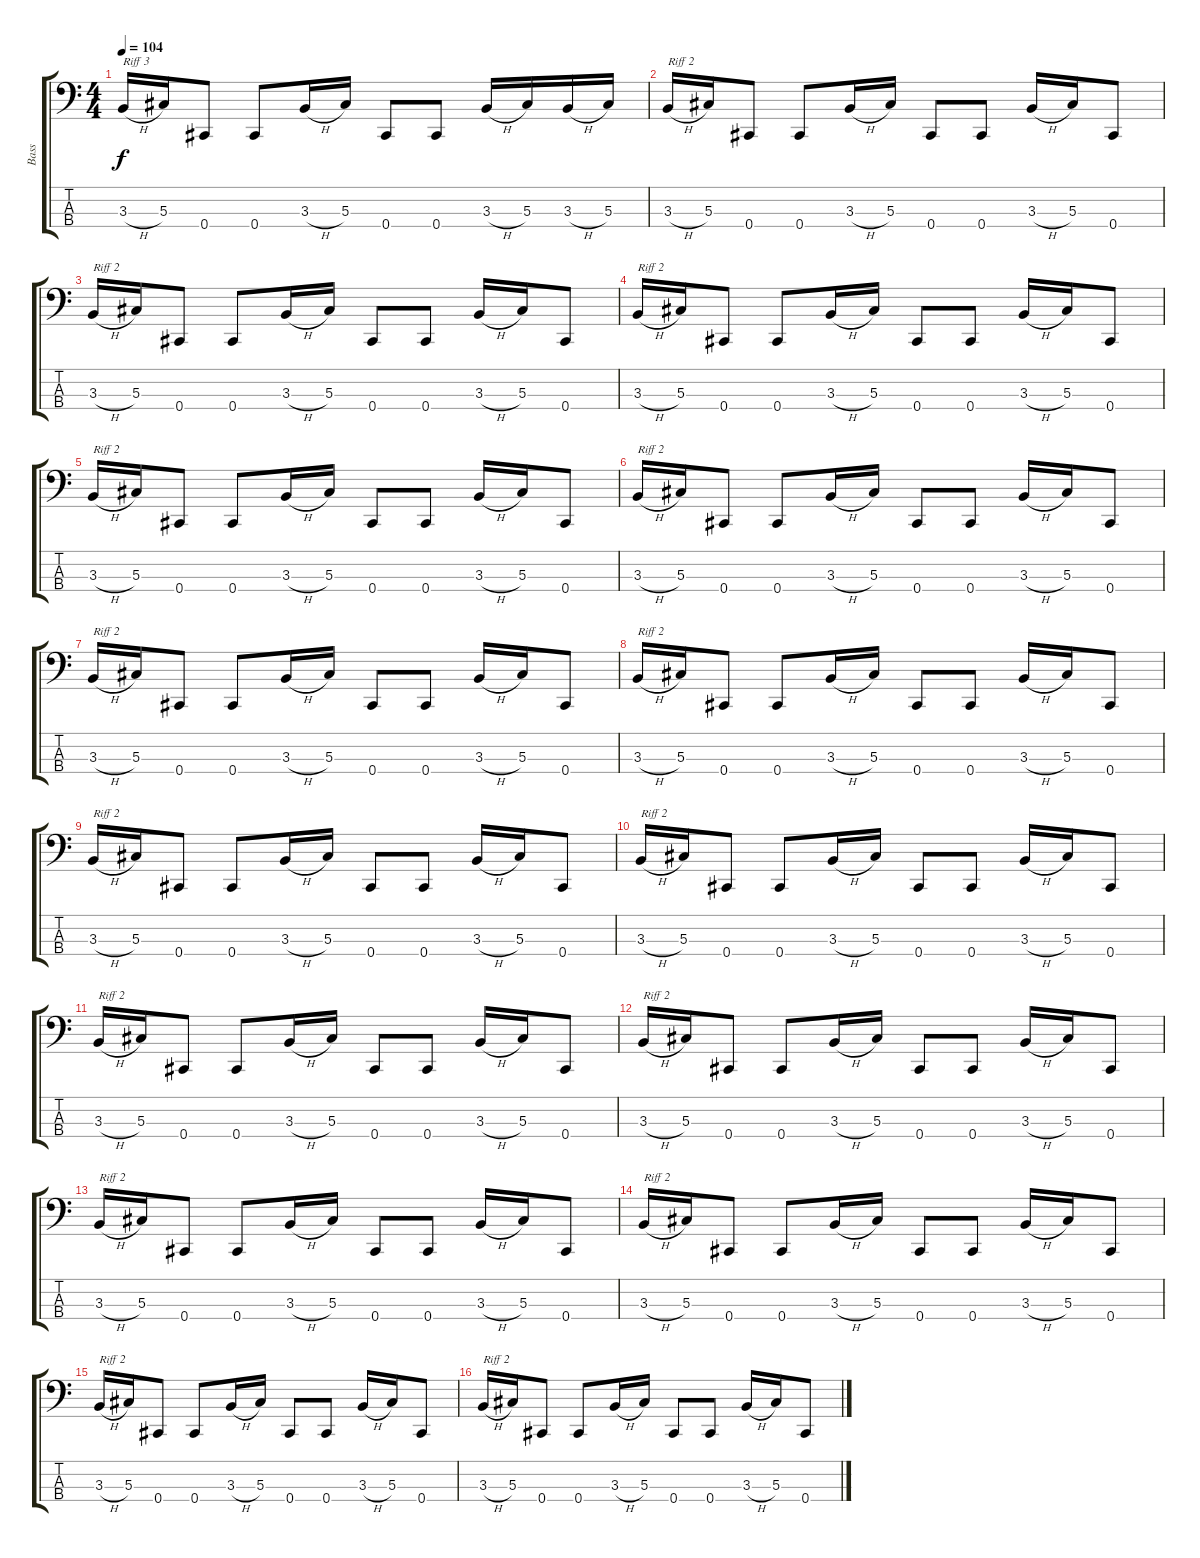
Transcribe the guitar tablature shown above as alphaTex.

\track ("Bass" "Bass") {instrument electricbassfinger}
\staff {score tabs}
\tuning (Gb2 Db2 Ab1 Db1) {hide}
\ts (4 4)
\tempo 104
\clef f4
\ks c
3.3{h}.16{txt "Riff 3" dy f} 5.3.16 0.4.8 0.4.8 3.3{h}.16 5.3.16 0.4.8 0.4.8 3.3{h}.16 5.3.16 3.3{h}.16 5.3.16 |
3.3{h}.16{txt "Riff 2"} 5.3.16 0.4.8 0.4.8 3.3{h}.16 5.3.16 0.4.8 0.4.8 3.3{h}.16 5.3.16 0.4.8 |
3.3{h}.16{txt "Riff 2"} 5.3.16 0.4.8 0.4.8 3.3{h}.16 5.3.16 0.4.8 0.4.8 3.3{h}.16 5.3.16 0.4.8 |
3.3{h}.16{txt "Riff 2"} 5.3.16 0.4.8 0.4.8 3.3{h}.16 5.3.16 0.4.8 0.4.8 3.3{h}.16 5.3.16 0.4.8 |
3.3{h}.16{txt "Riff 2"} 5.3.16 0.4.8 0.4.8 3.3{h}.16 5.3.16 0.4.8 0.4.8 3.3{h}.16 5.3.16 0.4.8 |
3.3{h}.16{txt "Riff 2"} 5.3.16 0.4.8 0.4.8 3.3{h}.16 5.3.16 0.4.8 0.4.8 3.3{h}.16 5.3.16 0.4.8 |
3.3{h}.16{txt "Riff 2"} 5.3.16 0.4.8 0.4.8 3.3{h}.16 5.3.16 0.4.8 0.4.8 3.3{h}.16 5.3.16 0.4.8 |
3.3{h}.16{txt "Riff 2"} 5.3.16 0.4.8 0.4.8 3.3{h}.16 5.3.16 0.4.8 0.4.8 3.3{h}.16 5.3.16 0.4.8 |
3.3{h}.16{txt "Riff 2"} 5.3.16 0.4.8 0.4.8 3.3{h}.16 5.3.16 0.4.8 0.4.8 3.3{h}.16 5.3.16 0.4.8 |
3.3{h}.16{txt "Riff 2"} 5.3.16 0.4.8 0.4.8 3.3{h}.16 5.3.16 0.4.8 0.4.8 3.3{h}.16 5.3.16 0.4.8 |
3.3{h}.16{txt "Riff 2"} 5.3.16 0.4.8 0.4.8 3.3{h}.16 5.3.16 0.4.8 0.4.8 3.3{h}.16 5.3.16 0.4.8 |
3.3{h}.16{txt "Riff 2"} 5.3.16 0.4.8 0.4.8 3.3{h}.16 5.3.16 0.4.8 0.4.8 3.3{h}.16 5.3.16 0.4.8 |
3.3{h}.16{txt "Riff 2"} 5.3.16 0.4.8 0.4.8 3.3{h}.16 5.3.16 0.4.8 0.4.8 3.3{h}.16 5.3.16 0.4.8 |
3.3{h}.16{txt "Riff 2"} 5.3.16 0.4.8 0.4.8 3.3{h}.16 5.3.16 0.4.8 0.4.8 3.3{h}.16 5.3.16 0.4.8 |
3.3{h}.16{txt "Riff 2"} 5.3.16 0.4.8 0.4.8 3.3{h}.16 5.3.16 0.4.8 0.4.8 3.3{h}.16 5.3.16 0.4.8 |
3.3{h}.16{txt "Riff 2"} 5.3.16 0.4.8 0.4.8 3.3{h}.16 5.3.16 0.4.8 0.4.8 3.3{h}.16 5.3.16 0.4.8
